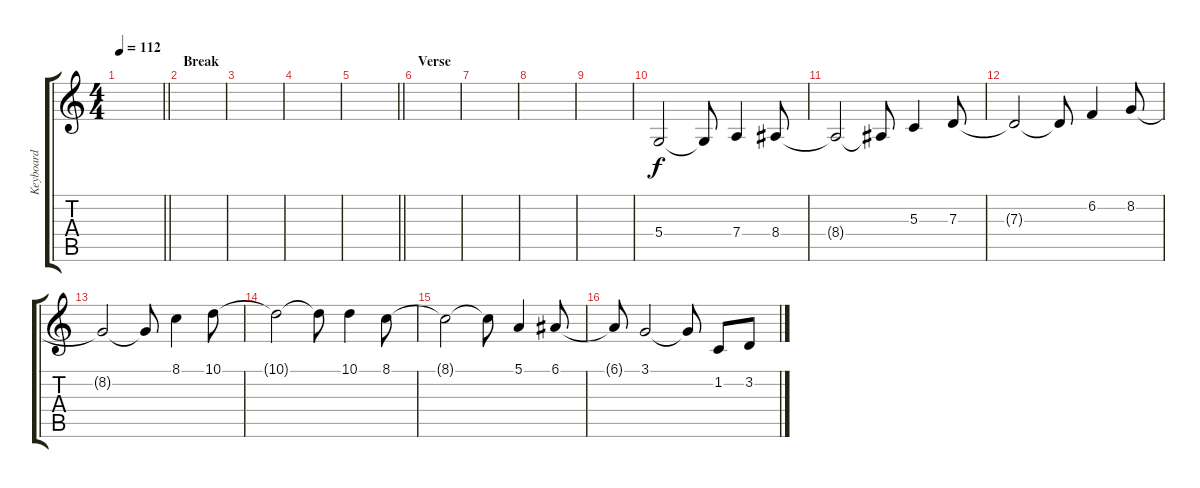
\track ("Keyboard" "Keyboard") {instrument pad2warm}
\staff {score tabs}
\tuning (E4 B3 G3 D3 A2 E2) {hide}
\ts (4 4)
\tempo 112
\clef g2
\barLineRight lightlight
\ks c
|
\section ("" "Break")
|
|
|
\barLineRight lightlight
|
\section ("" "Verse")
|
|
|
|
5.4.2 5.4{t}.8 7.4.4 8.4.8 |
8.4{t}.2 8.4{t}.8 5.3.4 7.3.8 |
7.3{t}.2 7.3{t}.8 6.2.4 8.2.8 |
8.2{t}.2 8.2{t}.8 8.1.4 10.1.8 |
10.1{t}.2 10.1{t}.8 10.1.4 8.1.8 |
8.1{t}.2 8.1{t}.8 5.1.4 6.1.8 |
6.1{t}.8 3.1.2 3.1{t}.8 1.2.8 3.2.8
